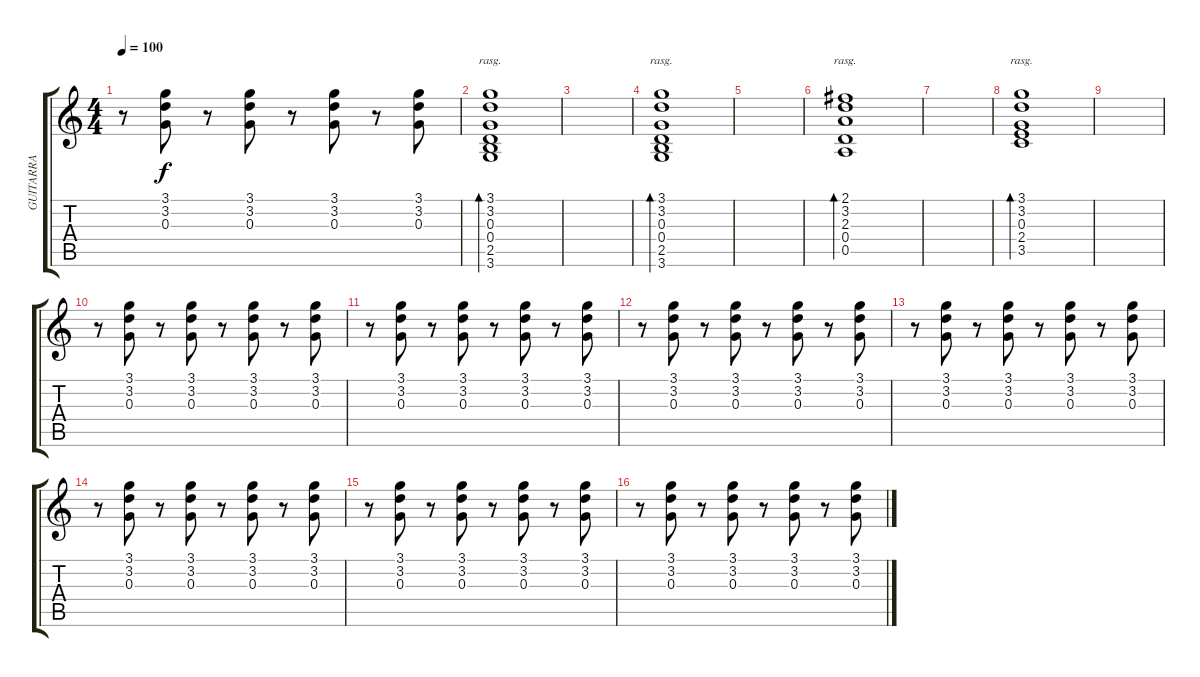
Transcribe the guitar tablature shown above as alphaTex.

\track ("GUITARRA" "GUITARRA") {instrument electricguitarclean}
\staff {score tabs}
\tuning (E4 B3 G3 D3 A2 E2) {hide}
\ts (4 4)
\tempo 100
\clef g2
\ks c
r.8{dy f} (3.1 3.2 0.3).8 r.8 (3.1 3.2 0.3).8 r.8 (3.1 3.2 0.3).8 r.8 (3.1 3.2 0.3).8 |
(3.1 3.2 0.3 0.4 2.5 3.6).1{bd 120 rasg ii} |
|
(3.1 3.2 0.3 0.4 2.5 3.6).1{bd 120 rasg ii} |
|
(2.1 3.2 2.3 0.4 0.5).1{bd 120 rasg ii} |
|
(3.1 3.2 0.3 2.4 3.5).1{bd 120 rasg ii} |
|
r.8 (3.1 3.2 0.3).8 r.8 (3.1 3.2 0.3).8 r.8 (3.1 3.2 0.3).8 r.8 (3.1 3.2 0.3).8 |
r.8 (3.1 3.2 0.3).8 r.8 (3.1 3.2 0.3).8 r.8 (3.1 3.2 0.3).8 r.8 (3.1 3.2 0.3).8 |
r.8 (3.1 3.2 0.3).8 r.8 (3.1 3.2 0.3).8 r.8 (3.1 3.2 0.3).8 r.8 (3.1 3.2 0.3).8 |
r.8 (3.1 3.2 0.3).8 r.8 (3.1 3.2 0.3).8 r.8 (3.1 3.2 0.3).8 r.8 (3.1 3.2 0.3).8 |
r.8 (3.1 3.2 0.3).8 r.8 (3.1 3.2 0.3).8 r.8 (3.1 3.2 0.3).8 r.8 (3.1 3.2 0.3).8 |
r.8 (3.1 3.2 0.3).8 r.8 (3.1 3.2 0.3).8 r.8 (3.1 3.2 0.3).8 r.8 (3.1 3.2 0.3).8 |
r.8 (3.1 3.2 0.3).8 r.8 (3.1 3.2 0.3).8 r.8 (3.1 3.2 0.3).8 r.8 (3.1 3.2 0.3).8
